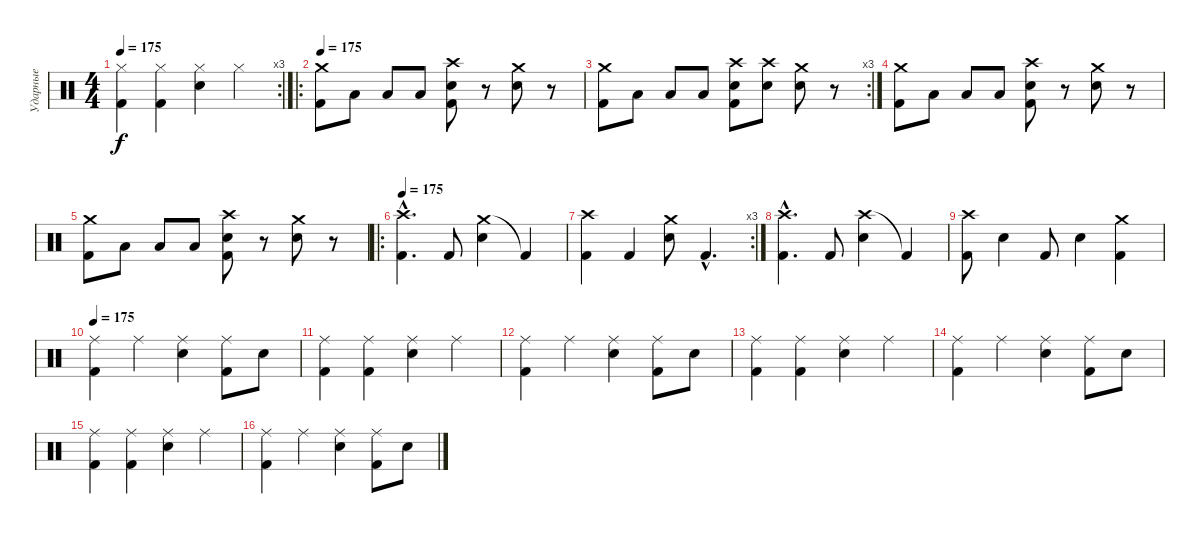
\track ("Ударные" "Ударные") {instrument percussion}
\staff {score}
\articulation defaults
\rc 3
\ts (4 4)
\tempo 175
\clef neutral
\ks c
("Hi-Hat (closed)" "Kick (hit) 2").4{dy f} ("Hi-Hat (closed)" "Kick (hit) 2").4 ("Hi-Hat (closed)" "Snare (hit) 2").4 "Hi-Hat (closed)".4 |
\ro
\tempo 175
("Crash medium (hit)" "Kick (hit) 2").8 "Low Tom (hit)".8 "Low Tom (hit)".8 "Low Tom (hit)".8 ("Crash high (hit)" "Snare (hit) 2" "Kick (hit) 2").8 r.8 ("Crash medium (hit)" "Snare (hit) 2").8 r.8 |
\rc 3
("Crash medium (hit)" "Kick (hit) 2").8 "Low Tom (hit)".8 "Low Tom (hit)".8 "Low Tom (hit)".8 ("Crash high (hit)" "Snare (hit) 2" "Kick (hit) 2").8 ("Crash high (hit)" "Snare (hit) 2").8 ("Crash medium (hit)" "Snare (hit) 2").8 r.8 |
("Crash medium (hit)" "Kick (hit) 2").8 "Low Tom (hit)".8 "Low Tom (hit)".8 "Low Tom (hit)".8 ("Crash high (hit)" "Snare (hit) 2" "Kick (hit) 2").8 r.8 ("Crash medium (hit)" "Snare (hit) 2").8 r.8 |
("Crash medium (hit)" "Kick (hit) 2").8 "Low Tom (hit)".8 "Low Tom (hit)".8 "Low Tom (hit)".8 ("Crash high (hit)" "Snare (hit) 2" "Kick (hit) 2").8 r.8 ("Crash medium (hit)" "Snare (hit) 2").8 r.8 |
\ro
\tempo 175
("Crash high (hit)"{hac} "Kick (hit) 2"{hac}).4{d} "Kick (hit) 2".8 ("Crash medium (hit)" "Snare (hit) 2").4 "Kick (hit) 2"{t}.4 |
\rc 3
("Crash high (hit)" "Kick (hit) 2").4 "Kick (hit) 2".4 ("Crash medium (hit)" "Snare (hit) 2").8 "Kick (hit) 2"{hac}.4{d} |
("Crash high (hit)"{hac} "Kick (hit) 2"{hac}).4{d} "Kick (hit) 2".8 ("Crash high (hit)" "Snare (hit) 2").4 "Kick (hit) 2"{t}.4 |
("Crash high (hit)" "Kick (hit) 2").8 "Snare (hit) 2".4 "Kick (hit) 2".8 "Snare (hit) 2".4 ("Crash medium (hit)" "Kick (hit) 2").4 |
\tempo 175
("Ride (middle)" "Kick (hit) 2").4 "Ride (middle)".4 ("Ride (middle)" "Snare (hit) 2").4 ("Ride (middle)" "Kick (hit) 2").8 "Snare (hit) 2".8 |
("Ride (middle)" "Kick (hit) 2").4 ("Ride (middle)" "Kick (hit) 2").4 ("Ride (middle)" "Snare (hit) 2").4 "Ride (middle)".4 |
("Ride (middle)" "Kick (hit) 2").4 "Ride (middle)".4 ("Ride (middle)" "Snare (hit) 2").4 ("Ride (middle)" "Kick (hit) 2").8 "Snare (hit) 2".8 |
("Ride (middle)" "Kick (hit) 2").4 ("Ride (middle)" "Kick (hit) 2").4 ("Ride (middle)" "Snare (hit) 2").4 "Ride (middle)".4 |
("Ride (middle)" "Kick (hit) 2").4 "Ride (middle)".4 ("Ride (middle)" "Snare (hit) 2").4 ("Ride (middle)" "Kick (hit) 2").8 "Snare (hit) 2".8 |
("Ride (middle)" "Kick (hit) 2").4 ("Ride (middle)" "Kick (hit) 2").4 ("Ride (middle)" "Snare (hit) 2").4 "Ride (middle)".4 |
("Ride (middle)" "Kick (hit) 2").4 "Ride (middle)".4 ("Ride (middle)" "Snare (hit) 2").4 ("Ride (middle)" "Kick (hit) 2").8 "Snare (hit) 2".8
